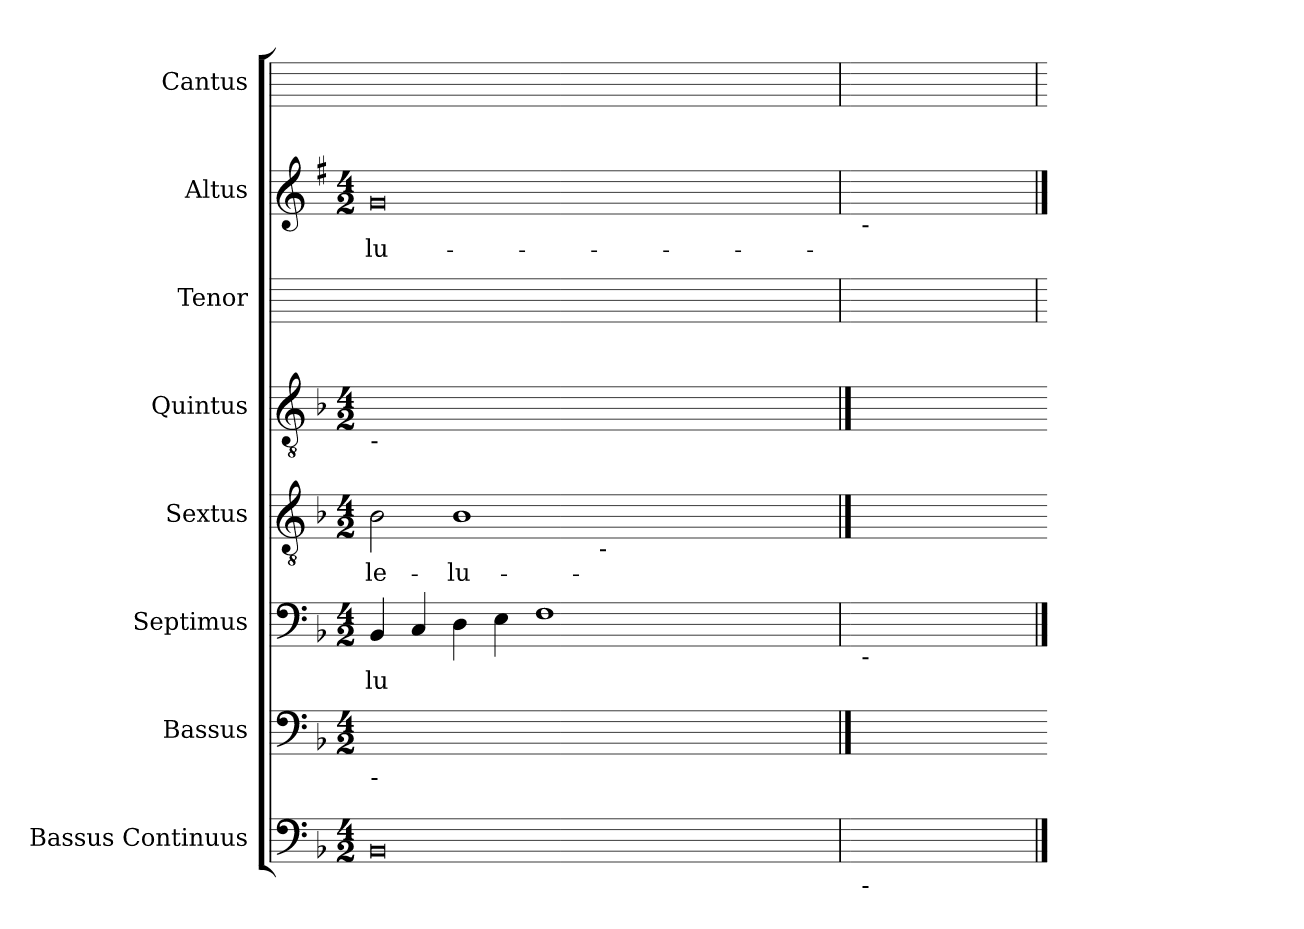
**kern	**kern	**text	**kern	**text	**kern	**text	**kern	**text	**kern	**kern	**text	**kern
*part8	*part7	*part7	*part6	*part6	*part5	*part5	*part4	*part4	*part3	*part2	*part2	*part1
*staff8	*staff7	*staff7	*staff6	*staff6	*staff5	*staff5	*staff4	*staff4	*staff3	*staff2	*staff2	*staff1
*I"Bassus Continuus	*I"Bassus	*	*I"Septimus	*	*I"Sextus	*	*I"Quintus	*	*I"Tenor	*I"Altus	*	*I"Cantus
*I'Bsn	*	*	*	*	*	*	*	*	*	*	*	*
*clefF4	*clefF4	*	*clefF4	*	*clefGv2	*	*clefGv2	*	*	*clefG2	*	*
*	*	*	*	*	*	*	*	*	*	*ITrd1c2	*	*
*k[b-]	*k[b-]	*	*k[b-]	*	*k[b-]	*	*k[b-]	*	*	*k[b-]	*	*
*F:	*F:	*	*F:	*	*F:	*	*F:	*	*	*F:	*	*
*M4/2	*M4/2	*	*M4/2	*	*M4/2	*	*M4/2	*	*	*M4/2	*	*
=	=	=	=	=	=	=	=	=	=	=	=	=
!	!	!	!	!	!	!	!LO:TX:b:t=-	!	!	!	!	!
!	!LO:TX:b:t=-	!	!	!	!	!	!	!	!	!	!	!
!	!	!LO:LY:b	!	!LO:LY:b	!	!LO:LY:b	!	!LO:LY:b	!	!	!LO:LY:b	!
0BB-	0FF;<yy	-ja.	4BB-	-lu	2B-	-le-	0c;<yy	-ja.	4ryy	0f	-lu-	4ryy
.	.	.	4C	.	.	.	.	.	0ryy	.	.	0ryy
!	!	!	!	!	!	!LO:LY:b	!	!	!	!	!	!
.	.	.	4D	.	1B-	-lu-	.	.	.	.	.	.
.	.	.	4E	.	.	.	.	.	.	.	.	.
.	.	.	1F	.	.	.	.	.	.	.	.	.
!	!	!	!	!	!LO:TX:b:t=-	!	!	!	!	!	!	!
!	!	!	!	!	!	!LO:LY:b	!	!	!	!	!	!
.	.	.	.	.	0A;<yy	-ja.	.	.	.	.	.	.
1.ryy	1.ryy	.	1.ryy	.	.	.	1.ryy	.	.	1.ryy	.	.
.	.	.	.	.	.	.	.	.	1ryy	.	.	1ryy
.	.	.	.	.	.	.	.	.	4ryy	.	.	4ryy
=	==	=	=	=	==	=	==	=	=	=	=	=
!	!	!	!	!	!	!	!	!	!	!LO:TX:b:t=-	!	!
!	!	!	!LO:TX:b:t=-	!	!	!	!	!	!	!	!	!
!LO:TX:b:t=-	!	!	!	!	!	!	!	!	!	!	!	!
!	!	!	!	!LO:LY:b	!	!	!	!	!	!	!LO:LY:b	!
0FF;<yy	0ryy	.	0F;<yy	ja.	0ryy	.	0ryy	.	4ryy	0f;<yy	-ja.	4ryy
.	.	.	.	.	.	.	.	.	1..ryy	.	.	1..ryy
==	=	=	==	=	=	=	=	=	=	==	=	=
*-	*-	*-	*-	*-	*-	*-	*-	*-	*-	*-	*-	*-
